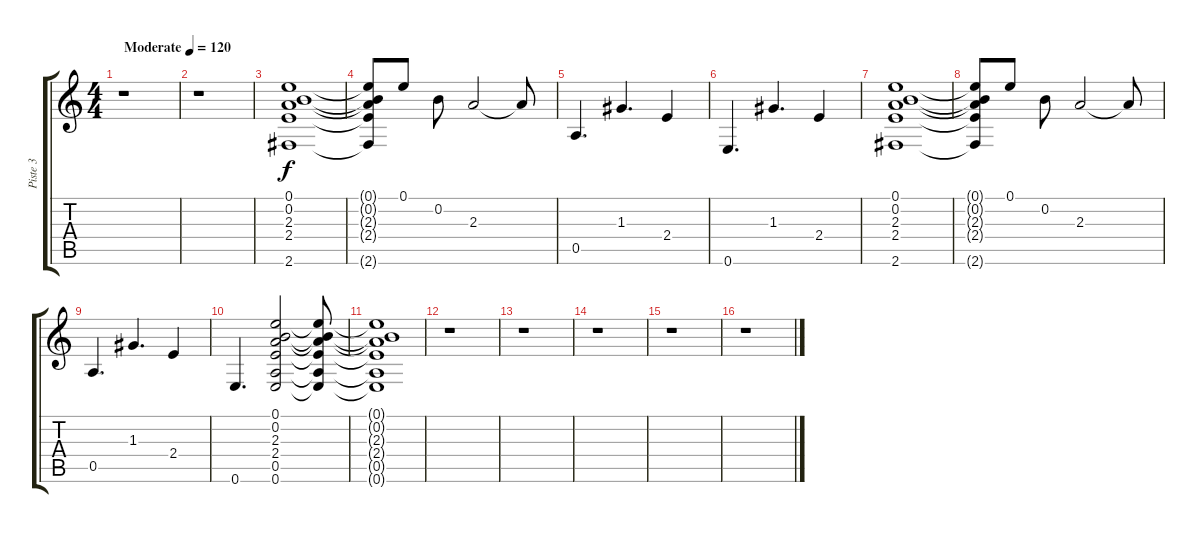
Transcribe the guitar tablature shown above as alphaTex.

\track ("Piste 3" "Piste 3") {instrument distortionguitar}
\staff {score tabs}
\tuning (E4 B3 G3 D3 A2 E2) {hide}
\ts (4 4)
\tempo (120 "Moderate")
\clef g2
\ks c
r.1{dy f instrument distortionguitar} |
r.1 |
(0.1 0.2 2.3 2.4 2.6).1 |
(0.1{t} 0.2{t} 2.3{t} 2.4{t} 2.6{t}).8 0.1.8 0.2.8 2.3.2 2.3{t}.8 |
0.5.4{d} 1.3.4{d} 2.4.4 |
0.6.4{d} 1.3.4{d} 2.4.4 |
(0.1 0.2 2.3 2.4 2.6).1 |
(0.1{t} 0.2{t} 2.3{t} 2.4{t} 2.6{t}).8 0.1.8 0.2.8 2.3.2 2.3{t}.8 |
0.5.4{d} 1.3.4{d} 2.4.4 |
0.6.4{d} (0.1 0.2 2.3 2.4 0.5 0.6).2 (0.1{t} 0.2{t} 2.3{t} 2.4{t} 0.5{t} 0.6{t}).8 |
(0.1{t} 0.2{t} 2.3{t} 2.4{t} 0.5{t} 0.6{t}).1 |
r.1 |
r.1 |
r.1 |
r.1 |
r.1
